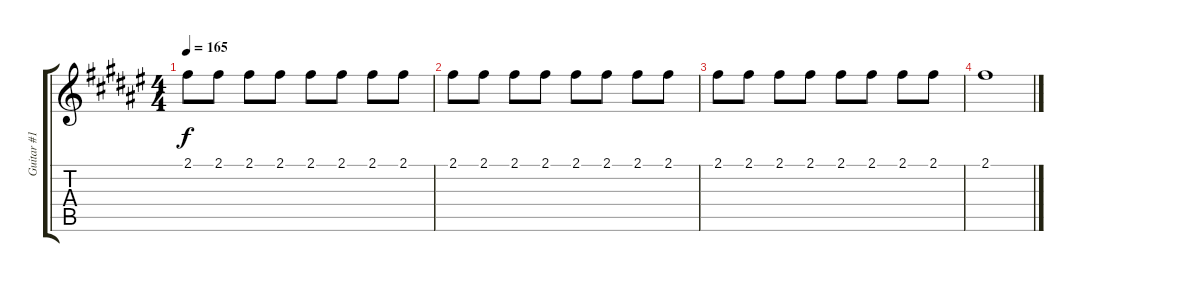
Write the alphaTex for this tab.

\track ("Guitar #1" "Guitar #1") {instrument distortionguitar}
\staff {score tabs}
\tuning (E4 B3 G3 D3 A2 E2) {hide}
\ts (4 4)
\tempo 165
\clef g2
\ks f#
2.1.8{dy f} 2.1.8 2.1.8 2.1.8 2.1.8 2.1.8 2.1.8 2.1.8 |
2.1.8 2.1.8 2.1.8 2.1.8 2.1.8 2.1.8 2.1.8 2.1.8 |
2.1.8 2.1.8 2.1.8 2.1.8 2.1.8 2.1.8 2.1.8 2.1.8 |
2.1.1
